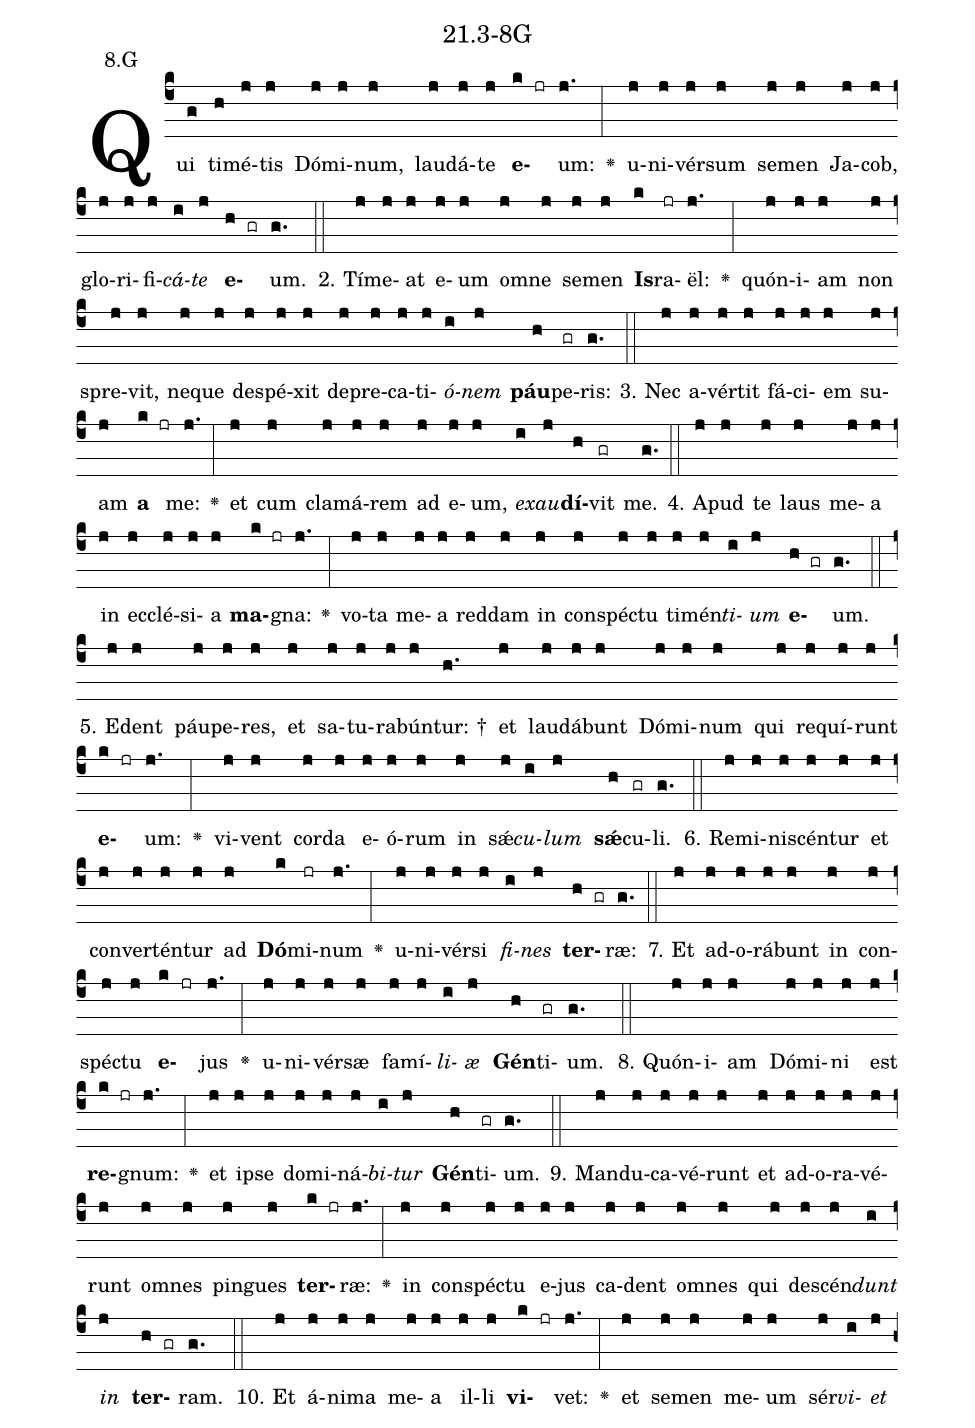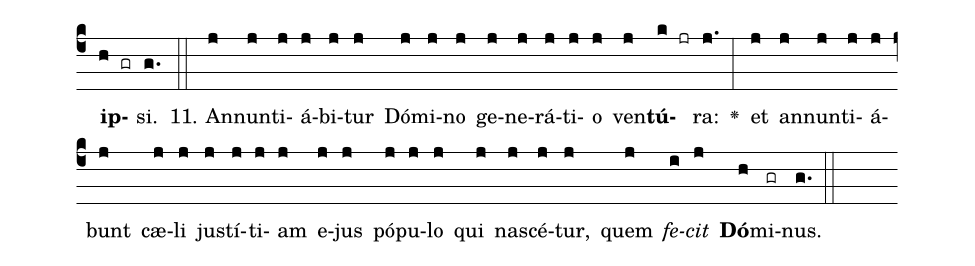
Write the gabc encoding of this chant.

name: 21.3-8G;
annotation: 8.G;
%%
(c4)Qui(g) ti(h)mé(j)tis(j) Dó(j)mi(j)num,(j) lau(j)dá(j)te(j) <b>e</b>(k jr)um:(j.) <v>\greheightstar</v>(:) u(j)ni(j)vér(j)sum(j) se(j)men(j) Ja(j)cob,(j) glo(j)ri(j)fi(j)<i>cá</i>(i)<i>te</i>(j) <b>e</b>(h gr)um.(g.) (::)
2. Tí(j)me(j)at(j) e(j)um(j) om(j)ne(j) se(j)men(j) <b>Is</b>(k)ra(jr)ël:(j.) <v>\greheightstar</v>(:) quón(j)i(j)am(j) non(j) spre(j)vit,(j) ne(j)que(j) de(j)spé(j)xit(j) de(j)pre(j)ca(j)ti(j)<i>ó</i>(i)<i>nem</i>(j) <b>páu</b>(h)pe(gr)ris:(g.) (::)
3. Nec(j) a(j)vér(j)tit(j) fá(j)ci(j)em(j) su(j)am(j) <b>a</b>(k jr) me:(j.) <v>\greheightstar</v>(:) et(j) cum(j) cla(j)má(j)rem(j) ad(j) e(j)um,(j) <i>ex</i>(i)<i>au</i>(j)<b>dí</b>(h)vit(gr) me.(g.) (::)
4. A(j)pud(j) te(j) laus(j) me(j)a(j) in(j) ec(j)clé(j)si(j)a(j) <b>ma</b>(k jr)gna:(j.) <v>\greheightstar</v>(:) vo(j)ta(j) me(j)a(j) red(j)dam(j) in(j) con(j)spéc(j)tu(j) ti(j)mén(j)<i>ti</i>(i)<i>um</i>(j) <b>e</b>(h gr)um.(g.) (::)
5. E(j)dent(j) páu(j)pe(j)res,(j) et(j) sa(j)tu(j)ra(j)bún(j)tur: †(h.) et(j) lau(j)dá(j)bunt(j) Dó(j)mi(j)num(j) qui(j) re(j)quí(j)runt(j) <b>e</b>(k jr)um:(j.) <v>\greheightstar</v>(:) vi(j)vent(j) cor(j)da(j) e(j)ó(j)rum(j) in(j) sǽ(j)<i>cu</i>(i)<i>lum</i>(j) <b>sǽ</b>(h)cu(gr)li.(g.) (::)
6. Re(j)mi(j)ni(j)scén(j)tur(j) et(j) con(j)ver(j)tén(j)tur(j) ad(j) <b>Dó</b>(k)mi(jr)num(j.) <v>\greheightstar</v>(:) u(j)ni(j)vér(j)si(j) <i>fi</i>(i)<i>nes</i>(j) <b>ter</b>(h gr)ræ:(g.) (::)
7. Et(j) ad(j)o(j)rá(j)bunt(j) in(j) con(j)spéc(j)tu(j) <b>e</b>(k jr)jus(j.) <v>\greheightstar</v>(:) u(j)ni(j)vér(j)sæ(j) fa(j)mí(j)<i>li</i>(i)<i>æ</i>(j) <b>Gén</b>(h)ti(gr)um.(g.) (::)
8. Quón(j)i(j)am(j) Dó(j)mi(j)ni(j) est(j) <b>re</b>(k jr)gnum:(j.) <v>\greheightstar</v>(:) et(j) ip(j)se(j) do(j)mi(j)ná(j)<i>bi</i>(i)<i>tur</i>(j) <b>Gén</b>(h)ti(gr)um.(g.) (::)
9. Man(j)du(j)ca(j)vé(j)runt(j) et(j) ad(j)o(j)ra(j)vé(j)runt(j) om(j)nes(j) pin(j)gues(j) <b>ter</b>(k jr)ræ:(j.) <v>\greheightstar</v>(:) in(j) con(j)spéc(j)tu(j) e(j)jus(j) ca(j)dent(j) om(j)nes(j) qui(j) de(j)scén(j)<i>dunt</i>(i) <i>in</i>(j) <b>ter</b>(h gr)ram.(g.) (::)
10. Et(j) á(j)ni(j)ma(j) me(j)a(j) il(j)li(j) <b>vi</b>(k jr)vet:(j.) <v>\greheightstar</v>(:) et(j) se(j)men(j) me(j)um(j) sér(j)<i>vi</i>(i)<i>et</i>(j) <b>ip</b>(h gr)si.(g.) (::)
11. An(j)nun(j)ti(j)á(j)bi(j)tur(j) Dó(j)mi(j)no(j) ge(j)ne(j)rá(j)ti(j)o(j) ven(j)<b>tú</b>(k jr)ra:(j.) <v>\greheightstar</v>(:) et(j) an(j)nun(j)ti(j)á(j)bunt(j) cæ(j)li(j) jus(j)tí(j)ti(j)am(j) e(j)jus(j) pó(j)pu(j)lo(j) qui(j) na(j)scé(j)tur,(j) quem(j) <i>fe</i>(i)<i>cit</i>(j) <b>Dó</b>(h)mi(gr)nus.(g.) (::)
